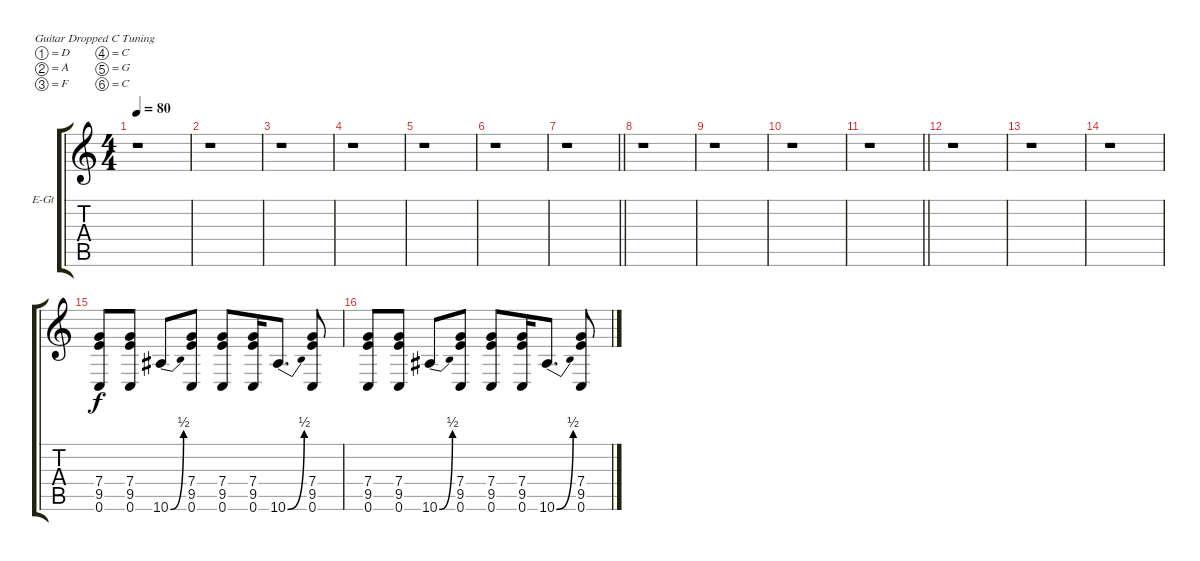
\bracketExtendMode groupsimilarinstruments
\firstSystemTrackNameOrientation horizontal
\otherSystemsTrackNameOrientation horizontal
\track ("d1" "E-Gt") {instrument distortionguitar}
\staff {score tabs}
\tuning (D4 A3 F3 C3 G2 C2)
\ts (4 4)
\tempo 80
\clef g2
\ks c
r.1{dy f} |
r.1 |
r.1 |
r.1 |
r.1 |
r.1 |
\barLineRight lightlight
r.1 |
\section ("" " ")
r.1 |
r.1 |
r.1 |
\barLineRight lightlight
r.1 |
\section ("" " ")
r.1 |
r.1 |
r.1 |
(7.4 9.5 0.6).8 (7.4 9.5 0.6).8 10.6{be (bend 0 0 60 2)}.8 (7.4 9.5 0.6).8 (7.4 9.5 0.6).8 (7.4 9.5 0.6).16 10.6{be (bend 0 0 60 2)}.8{d} (7.4 9.5 0.6).8 |
(7.4 9.5 0.6).8 (7.4 9.5 0.6).8 10.6{be (bend 0 0 60 2)}.8 (7.4 9.5 0.6).8 (7.4 9.5 0.6).8 (7.4 9.5 0.6).16 10.6{be (bend 0 0 60 2)}.8{d} (7.4 9.5 0.6).8
